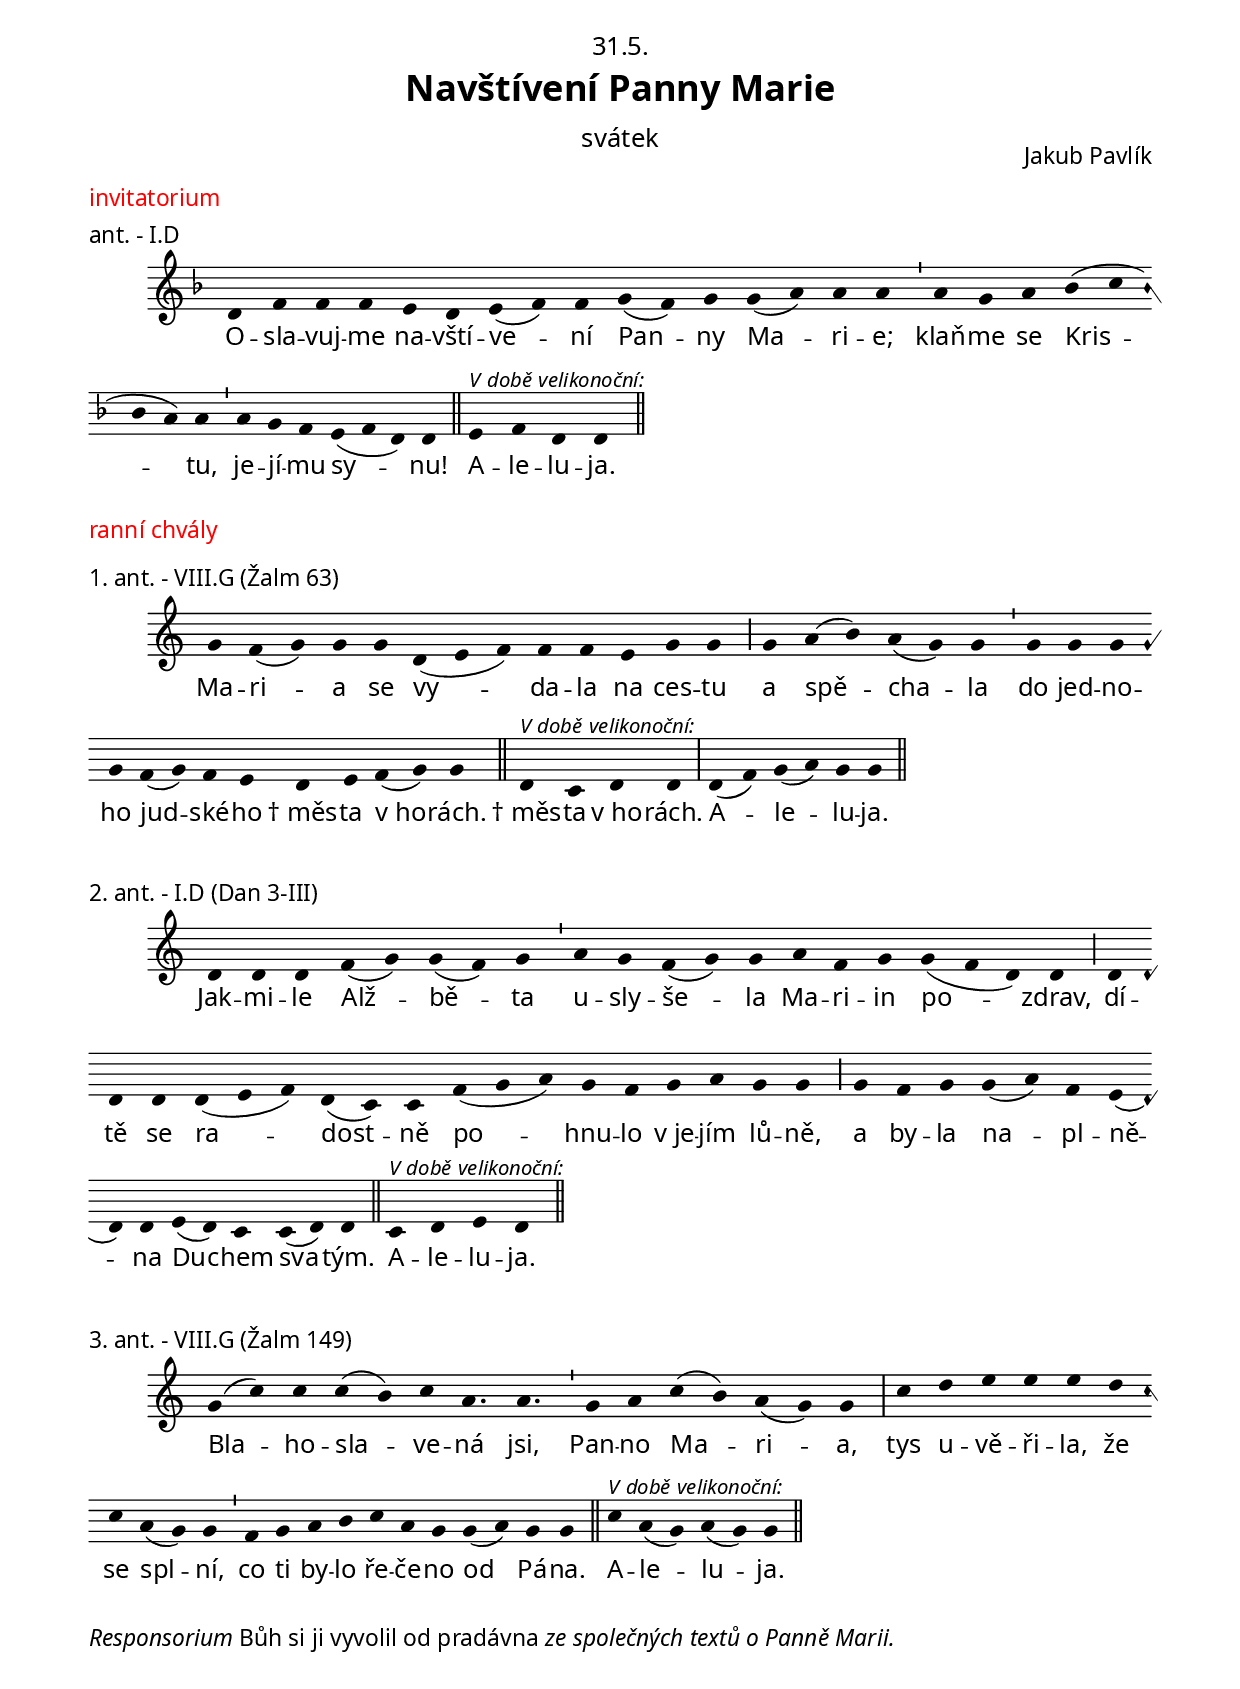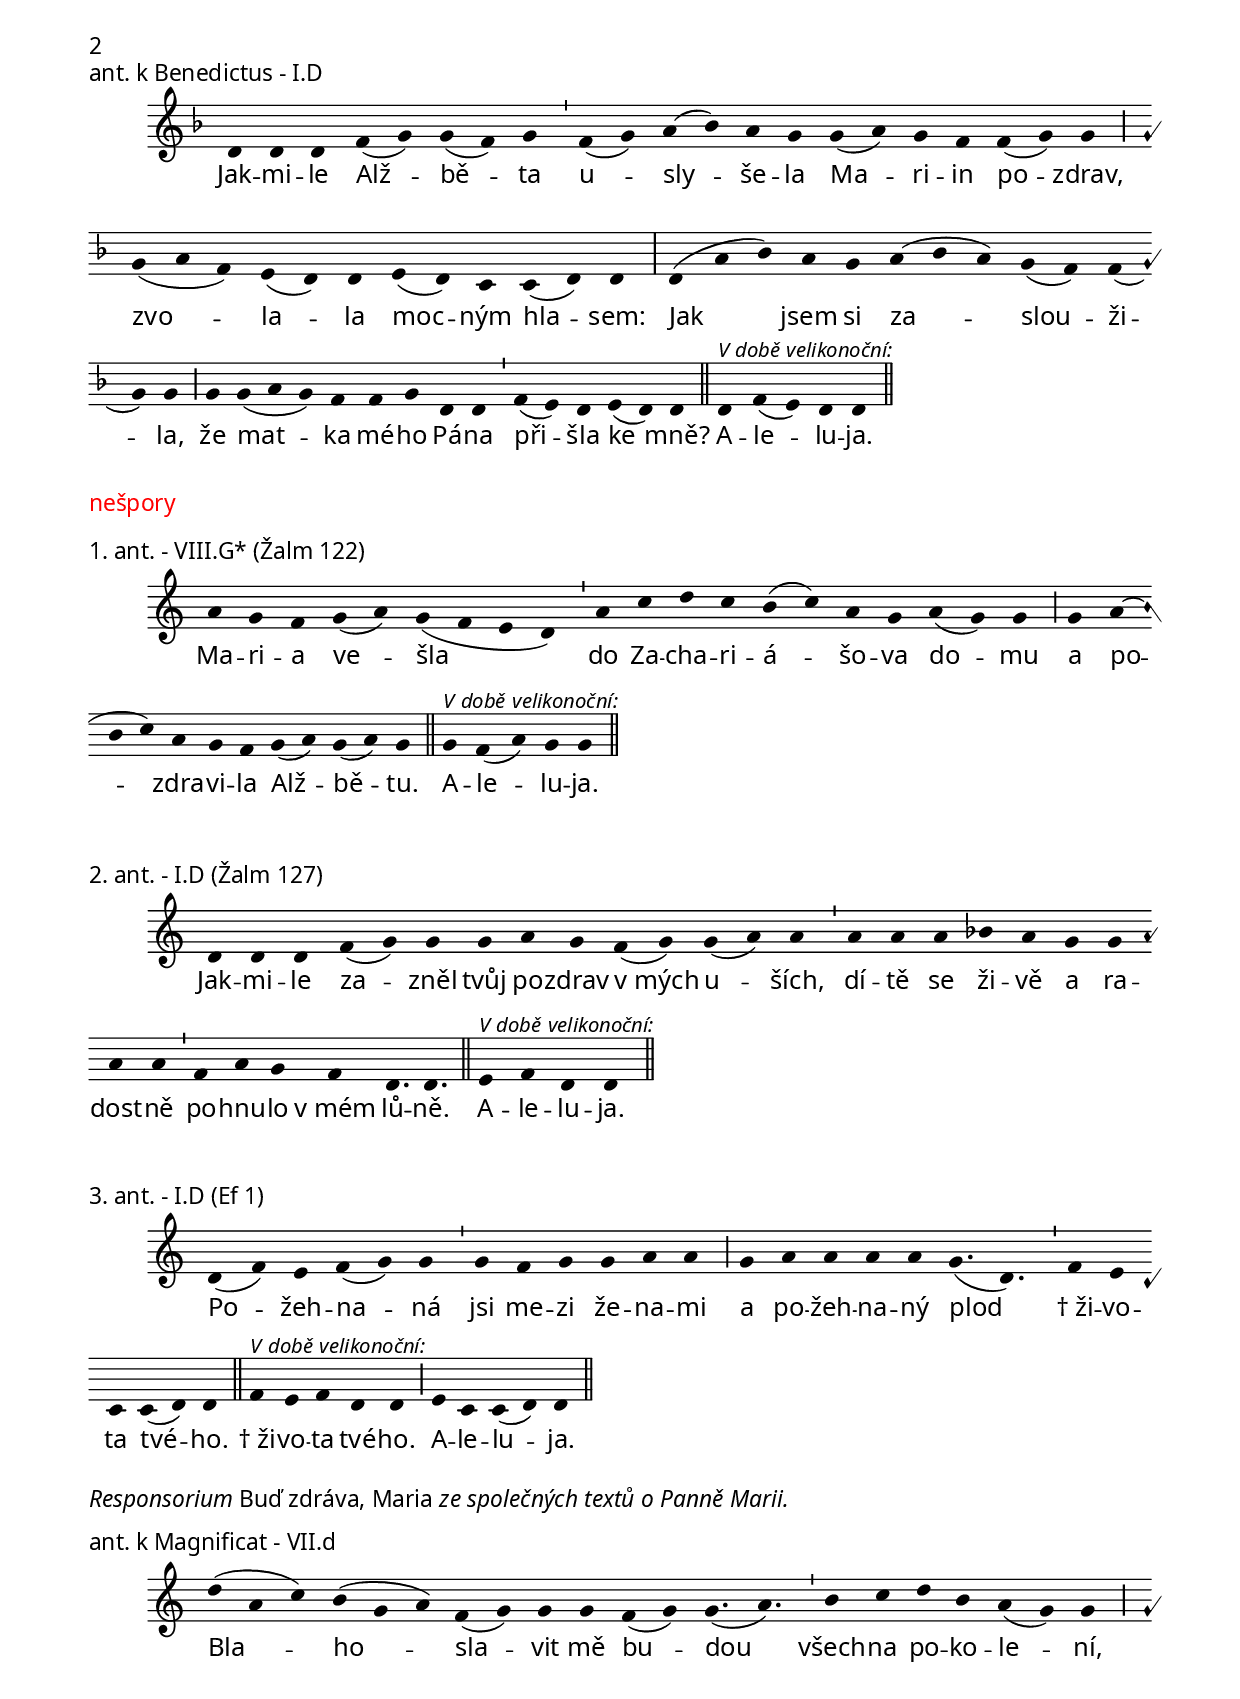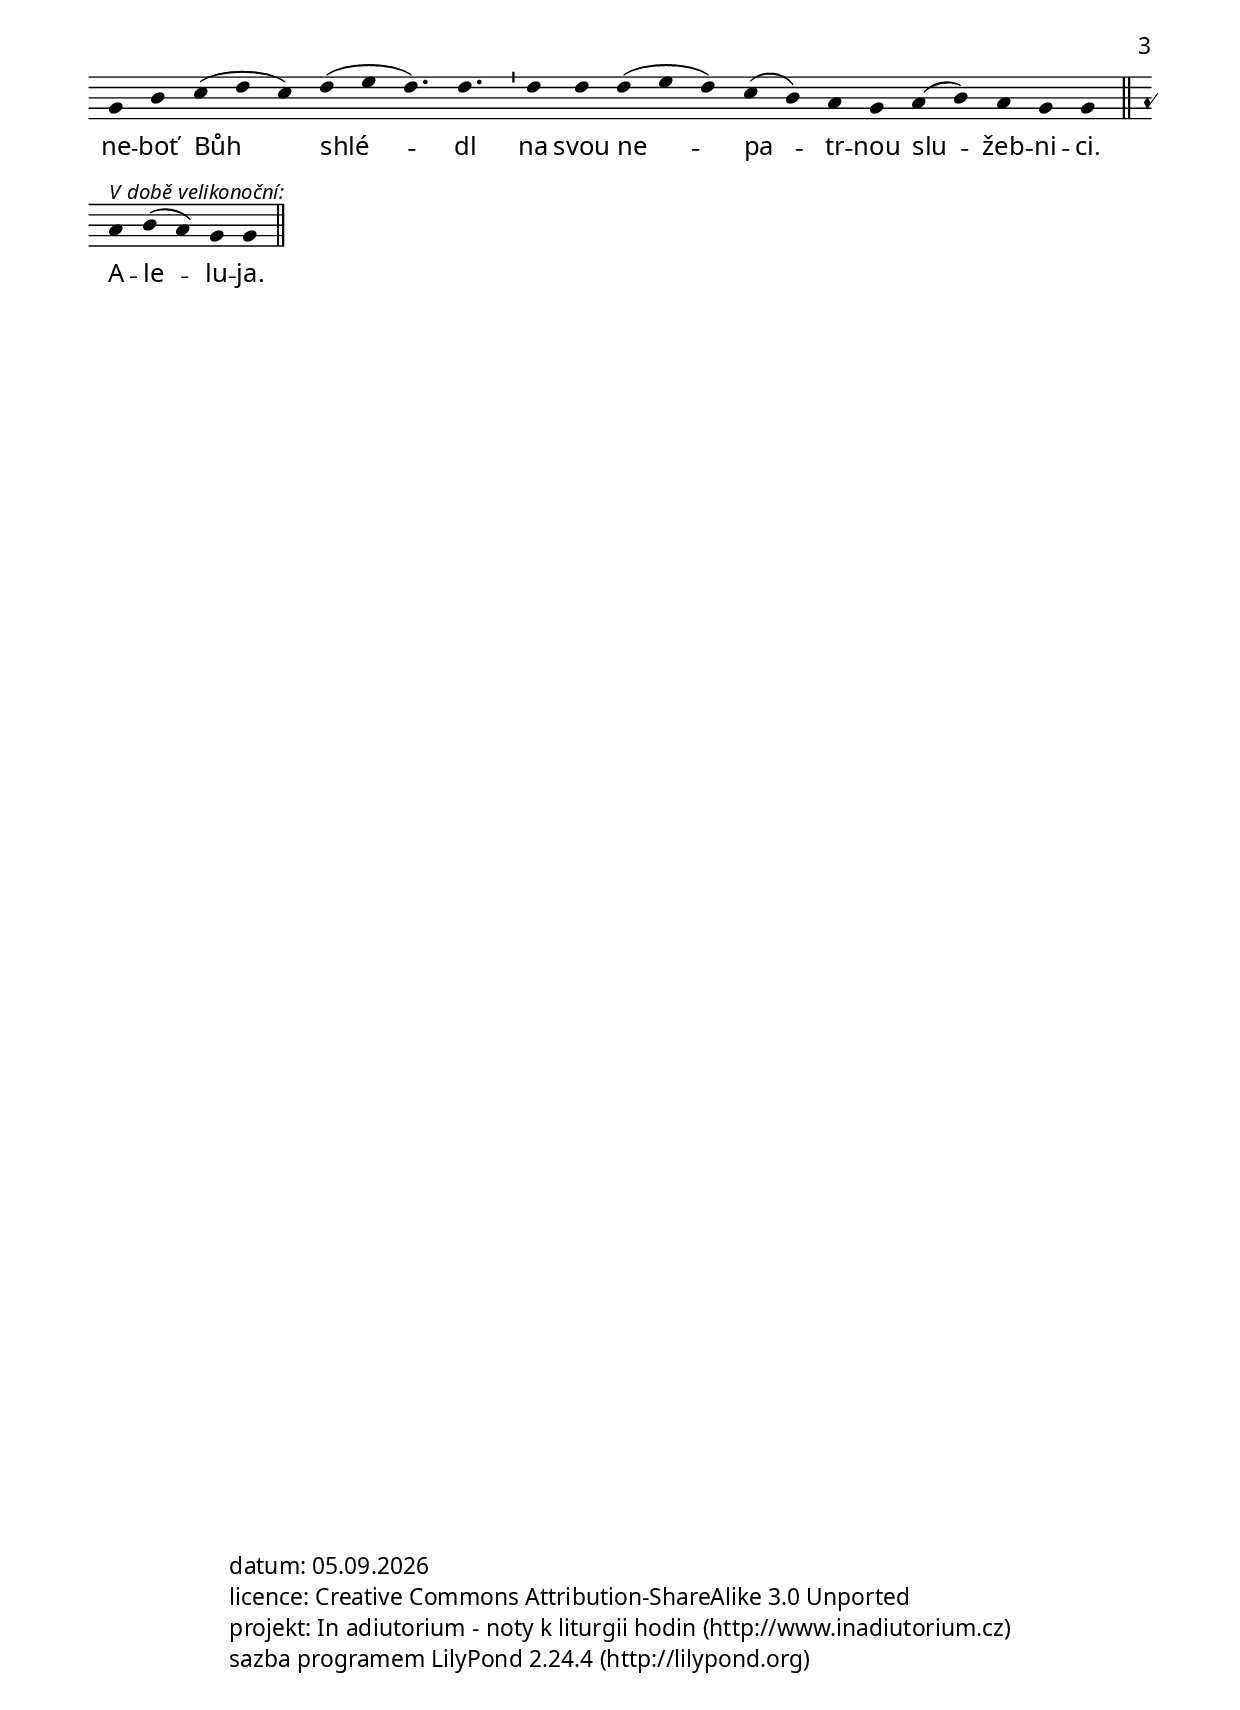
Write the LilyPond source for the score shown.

\version "2.15.37"

\include "../spolecne.ly"
\include "../dilyresponsorii.ly"

\header {
  title = \markup\titleSvatek
            "Navštívení Panny Marie"
            svátek
            31.5.
  composer = "Jakub Pavlík"
}

\markup {\nadpisHodinka {"invitatorium"}}

\score {
  \relative c' {
    \choralniRezim
    \key f \major
    d4 f f f e d e( f) f g( f) g g( a) a a \barMin
    a g a bes( c bes a) a \barMin
    a g f e( f d) d \barFinalis
    e^\markup\small\italic{V době velikonoční:} f d d \barFinalis
  }
  \addlyrics {
    O -- sla -- vuj -- me na -- vští -- ve -- ní Pan -- ny Ma -- ri -- e;
    klaň -- me se Kris -- tu, je -- jí -- mu sy -- nu!

    A -- le -- lu -- ja.
  }
  \header {
    quid = "ant."
    modus = "I"
    differentia = "D"
    psalmus = ""
    id = "invit"
    piece = \markup {\sestavTitulekBezZalmu}
  }
}

\markup {\nadpisHodinka {"ranní chvály"}}

\score {
  \relative c'' {
    \choralniRezim
    g4 f( g) g g d( e f) f f e g g \barMaior
    g a( b) a( g) g \barMin g g g g f( g) f e

    d e f( g) g \barFinalis

    d^\markup\small\italic{V době velikonoční:} c d d \barMax
    d( f) g( a) g g \barFinalis
  }
  \addlyrics {
    Ma -- ri -- a se vy -- da -- la na ces -- tu
    a spě -- cha -- la do jed -- no -- ho jud -- ské -- ho

    \markup{\Dagger měs} -- ta v_ho -- rách.

    \markup{\Dagger měs} -- ta v_ho -- rách.
    A -- le -- lu -- ja.
  }
  \header {
    quid = "1. ant."
    modus = "VIII"
    differentia = "G"
    psalmus = "Žalm 63"
    placet = "R"
    id = "rch-a1"
    piece = \markup {\sestavTitulek}
  }
}

\score {
  \relative c' {
    \choralniRezim
    d4 d d f( g) g( f) g \barMin a g f( g) g a f g g( f d) d \barMaior
    d d d d( e f) d( c) c f( g a) g f g a g g \barMaior
    g f g g( a) f e( d) d e( d) c c( d) d \barFinalis

    c^\markup\rubrVelikAleluja d e d \barFinalis
  }
  \addlyrics {
    Jak -- mi -- le Alž -- bě -- ta u -- sly -- še -- la Ma -- ri -- in po -- zdrav,
    dí -- tě se ra -- dost -- ně po -- hnu -- lo v_je -- jím lů -- ně,
    a by -- la na -- pl -- ně -- na Du -- chem sva -- tým.

    A -- le -- lu -- ja.
  }
  \header {
    quid = "2. ant."
    modus = "I"
    differentia = "D"
    psalmus = "Dan 3-III"
    id = "rch-a2"
    piece = \markup {\sestavTitulek}
  }
}

\score {
  \relative c'' {
    \choralniRezim
    g4( c) c c( b) c a4. a \barMin g4 a c( b) a( g) g \barMax
    c d e e e d c a( g) g \barMin f g a b c a g g( a) g g \barFinalis
    c^\markup\small\italic{V době velikonoční:} a( g) a( g) g \barFinalis
  }
  \addlyrics {
    Bla -- ho -- sla -- ve -- ná jsi, Pan -- no Ma -- ri -- a,
    tys u -- vě -- ři -- la, že se spl -- ní,
    co ti by -- lo ře -- če -- no od Pá -- na.

    A -- le -- lu -- ja.
  }
  \header {
    quid = "3. ant."
    modus = "VIII"
    differentia = "G"
    psalmus = "Žalm 149"
    fons = "společné texty o P.M., 2. nešp., k Magnificat"
    fial = "commune/commune_maria.ly#2ne-amag"
    id = "rch-a3"
    piece = \markup {\sestavTitulek}
  }
}

\markup\justify\italic{
  Responsorium \upright{Bůh si ji vyvolil od pradávna}
  ze společných textů o Panně Marii.
}

\score {
  \relative c' {
    \choralniRezim
    \key f \major
    d4 d d f( g) g( f) g \barMin f( g) a( bes) a g g( a) g f f( g) g \barMaior
    g( a f) e( d) d e( d) c c( d) d \barMax
    d( a' bes) a g a( bes a) g( f) f( g) g \barMaior
    g g( a g) f f g d d \barMin f( e) d e( d) d \barFinalis

    d^\markup\rubrVelikAleluja f( e) d d \barFinalis
  }
  \addlyrics {
    Jak -- mi -- le Alž -- bě -- ta u -- sly -- še -- la Ma -- ri -- in po -- zdrav,
    zvo -- la -- la moc -- ným hla -- sem:
    Jak jsem si za -- slou -- ži -- la,
    že mat -- ka mé -- ho Pá -- na při -- šla ke mně?

    A -- le -- lu -- ja.
  }
  \header {
    quid = "ant. k Benedictus"
    modus = "I"
    differentia = "D"
    psalmus = ""
    id = "rch-aben"
    fons = "srov. tady 2. ant."
    piece = \markup {\sestavTitulekBezZalmu}
  }
}

\markup {\nadpisHodinka {"nešpory"}}

\score {
  \relative c'' {
    \choralniRezim
    a4 g f g( a) g( f e d) \barMin a' c d c b( c) a g a( g) g \barMaior
    g a( b c) a g f g( a) g( a) g \barFinalis

    g^\markup\rubrVelikAleluja f( a) g g \barFinalis
  }
  \addlyrics {
    Ma -- ri -- a ve -- šla do Za -- cha -- ri -- á -- šo -- va do -- mu
    a po -- zdra -- vi -- la Alž -- bě -- tu.

    A -- le -- lu -- ja.
  }
  \header {
    quid = "1. ant."
    modus = "VIII"
    differentia = "G*"
    psalmus = "Žalm 122"
    id = "ne-a1"
    piece = \markup {\sestavTitulek}
  }
}

\score {
    \relative c' {
      \choralniRezim
      d4 d d f( g) g g a g f( g) g( a) a \barMin
      a a a bes a g g a a \barMin
      f a g f d4. d \barFinalis

      e4^\markup\rubrVelikAleluja f d d \barFinalis
    }
    \addlyrics {
      Jak -- mi -- le za -- zněl tvůj po -- zdrav v_mých u -- ších,
      dí -- tě se ži -- vě a ra -- dost -- ně
      po -- hnu -- lo v_mém lů -- ně.

      A -- le -- lu -- ja.
    }
    \header {
      quid = "2. ant."
      modus = "I"
      differentia = "D"
      psalmus = "Žalm 127"
      fons = "advent, předvánoční týden, 22.12., k Benedictus; přidáno aleluja"
      fial = "advent_antifony.ly#predvanocni-22-ben?+aleluja"
      id = "ne-a2"
      piece = \markup {\sestavTitulek}
    }
  }

\score {
  \relative c' {
    \choralniRezim
    d( f) e f( g) g \barMin g f g g a a \barMaior
    g a a a a g4.( d) \barMin f4 e c c( d) d \barFinalis
    f^\markup\rubrVelikAleluja e f d d \barMaior e c c( d) d \barFinalis
  }
  \addlyrics {
    Po -- žeh -- na -- ná jsi me -- zi že -- na -- mi
    a po -- žeh -- na -- ný plod \markup{\Dagger ži} -- vo -- ta tvé -- ho.

    \markup{\Dagger ži} -- vo -- ta tvé -- ho. A -- le -- lu -- ja.
  }
  \header {
    quid = "3. ant."
    modus = "I"
    differentia = "D"
    psalmus = "Ef 1"
    fons = "spol. texty o P.M., 2. nešp., 3. ant."
    fial = "commune/commune_maria.ly#2ne-a3"
    id = "ne-a3"
    piece = \markup {\sestavTitulek}
  }
}

\markup\justify\italic{
  Responsorium \upright{Buď zdráva, Maria}
  ze společných textů o Panně Marii.
}

\score {
  \relative c'' {
    \choralniRezim
    d4( a c) b( g a) f( g) g g f( g) g4.( a) \barMin
    b4 c d b a( g) g \barMaior
    g b c( d c) d( e d4.) d \barMin
    d4 d d( e d) c( b) a g a( b) a g g \barFinalis

    a^\markup\rubrVelikAleluja b( a) g g \barFinalis
  }
  \addlyrics {
    Bla -- ho -- sla -- vit mě bu -- dou všech -- na po -- ko -- le -- ní,
    ne -- boť Bůh shlé -- dl na svou ne -- pa -- tr -- nou slu -- žeb -- ni -- ci.

    A -- le -- lu -- ja.
  }
  \header {
    quid = "ant. k Magnificat"
    modus = "VII"
    differentia = "d"
    psalmus = "Magnificat"
    id = "ne-amag"
    fons = "spol. texty o P.M., r.ch., k Benedictus"
    fial = "commune/commune_maria.ly#rch-aben"
    piece = \markup {\sestavTitulekBezZalmu}
  }
}